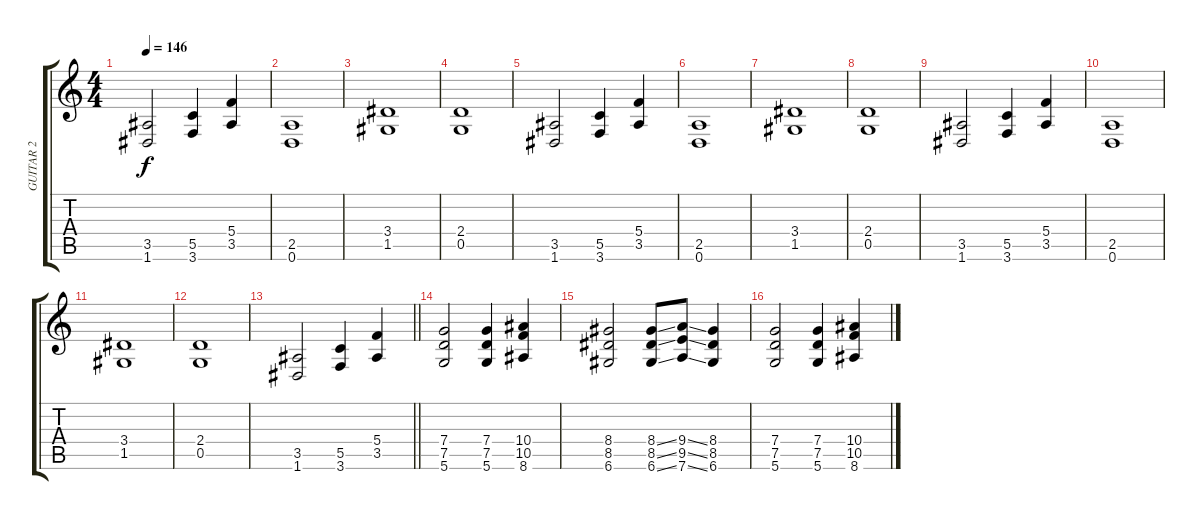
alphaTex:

\track ("GUITAR 2" "GUITAR 2") {instrument overdrivenguitar}
\staff {score tabs}
\tuning (D4 A3 F3 C3 G2 D2) {hide}
\ts (4 4)
\tempo 146
\clef g2
\ks c
(3.5 1.6).2{dy f} (5.5 3.6).4 (5.4 3.5).4 |
(2.5 0.6).1 |
(3.4 1.5).1 |
(2.4 0.5).1 |
(3.5 1.6).2 (5.5 3.6).4 (5.4 3.5).4 |
(2.5 0.6).1 |
(3.4 1.5).1 |
(2.4 0.5).1 |
(3.5 1.6).2 (5.5 3.6).4 (5.4 3.5).4 |
(2.5 0.6).1 |
(3.4 1.5).1 |
(2.4 0.5).1 |
\barLineRight lightlight
(3.5 1.6).2 (5.5 3.6).4 (5.4 3.5).4 |
(7.4 7.5 5.6).2 (7.4 7.5 5.6).4 (10.4 10.5 8.6).4 |
(8.4 8.5 6.6).2 (8.4{ss} 8.5{ss} 6.6{ss}).8 (9.4{ss} 9.5{ss} 7.6{ss}).8 (8.4 8.5 6.6).4 |
(7.4 7.5 5.6).2 (7.4 7.5 5.6).4 (10.4 10.5 8.6).4
